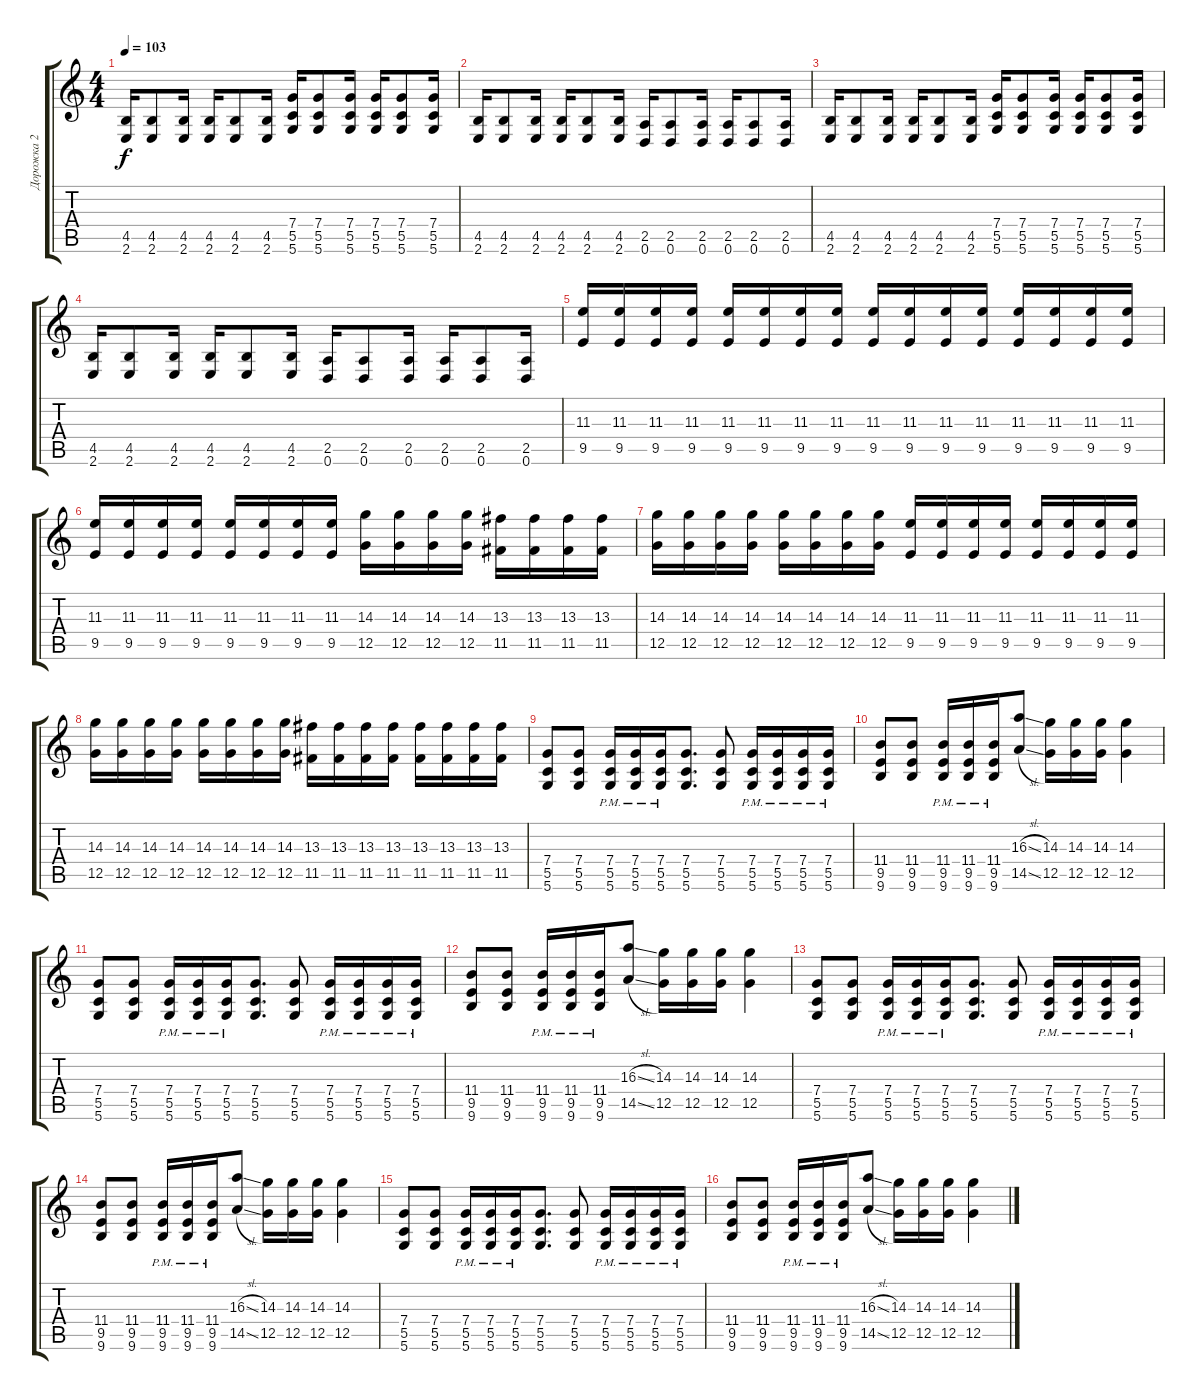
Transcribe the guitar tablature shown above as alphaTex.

\track ("Дорожка 2" "Дорожка 2") {instrument distortionguitar}
\staff {score tabs}
\tuning (D4 A3 F3 C3 G2 D2) {hide}
\ts (4 4)
\tempo 103
\clef g2
\ks c
(4.5 2.6).16{dy f} (4.5 2.6).8 (4.5 2.6).16 (4.5 2.6).16 (4.5 2.6).8 (4.5 2.6).16 (7.4 5.5 5.6).16 (7.4 5.5 5.6).8 (7.4 5.5 5.6).16 (7.4 5.5 5.6).16 (7.4 5.5 5.6).8 (7.4 5.5 5.6).16 |
(4.5 2.6).16 (4.5 2.6).8 (4.5 2.6).16 (4.5 2.6).16 (4.5 2.6).8 (4.5 2.6).16 (2.5 0.6).16 (2.5 0.6).8 (2.5 0.6).16 (2.5 0.6).16 (2.5 0.6).8 (2.5 0.6).16 |
(4.5 2.6).16 (4.5 2.6).8 (4.5 2.6).16 (4.5 2.6).16 (4.5 2.6).8 (4.5 2.6).16 (7.4 5.5 5.6).16 (7.4 5.5 5.6).8 (7.4 5.5 5.6).16 (7.4 5.5 5.6).16 (7.4 5.5 5.6).8 (7.4 5.5 5.6).16 |
(4.5 2.6).16 (4.5 2.6).8 (4.5 2.6).16 (4.5 2.6).16 (4.5 2.6).8 (4.5 2.6).16 (2.5 0.6).16 (2.5 0.6).8 (2.5 0.6).16 (2.5 0.6).16 (2.5 0.6).8 (2.5 0.6).16 |
(11.3 9.5).16 (11.3 9.5).16 (11.3 9.5).16 (11.3 9.5).16 (11.3 9.5).16 (11.3 9.5).16 (11.3 9.5).16 (11.3 9.5).16 (11.3 9.5).16 (11.3 9.5).16 (11.3 9.5).16 (11.3 9.5).16 (11.3 9.5).16 (11.3 9.5).16 (11.3 9.5).16 (11.3 9.5).16 |
(11.3 9.5).16 (11.3 9.5).16 (11.3 9.5).16 (11.3 9.5).16 (11.3 9.5).16 (11.3 9.5).16 (11.3 9.5).16 (11.3 9.5).16 (14.3 12.5).16 (14.3 12.5).16 (14.3 12.5).16 (14.3 12.5).16 (13.3 11.5).16 (13.3 11.5).16 (13.3 11.5).16 (13.3 11.5).16 |
(14.3 12.5).16 (14.3 12.5).16 (14.3 12.5).16 (14.3 12.5).16 (14.3 12.5).16 (14.3 12.5).16 (14.3 12.5).16 (14.3 12.5).16 (11.3 9.5).16 (11.3 9.5).16 (11.3 9.5).16 (11.3 9.5).16 (11.3 9.5).16 (11.3 9.5).16 (11.3 9.5).16 (11.3 9.5).16 |
(14.3 12.5).16 (14.3 12.5).16 (14.3 12.5).16 (14.3 12.5).16 (14.3 12.5).16 (14.3 12.5).16 (14.3 12.5).16 (14.3 12.5).16 (13.3 11.5).16 (13.3 11.5).16 (13.3 11.5).16 (13.3 11.5).16 (13.3 11.5).16 (13.3 11.5).16 (13.3 11.5).16 (13.3 11.5).16 |
(7.4 5.5 5.6).8 (7.4 5.5 5.6).8 (7.4{pm} 5.5{pm} 5.6{pm}).16 (7.4{pm} 5.5{pm} 5.6{pm}).16 (7.4{pm} 5.5{pm} 5.6{pm}).16 (7.4 5.5 5.6).8{d} (7.4 5.5 5.6).8 (7.4{pm} 5.5{pm} 5.6{pm}).16 (7.4{pm} 5.5{pm} 5.6{pm}).16 (7.4{pm} 5.5{pm} 5.6{pm}).16 (7.4{pm} 5.5{pm} 5.6{pm}).16 |
(11.4 9.5 9.6).8 (11.4 9.5 9.6).8 (11.4{pm} 9.5{pm} 9.6{pm}).16 (11.4{pm} 9.5{pm} 9.6{pm}).16 (11.4{pm} 9.5{pm} 9.6{pm}).16 (16.3{sl} 14.5{sl}).8 (14.3 12.5).16 (14.3 12.5).16 (14.3 12.5).16 (14.3 12.5).4 |
(7.4 5.5 5.6).8 (7.4 5.5 5.6).8 (7.4{pm} 5.5{pm} 5.6{pm}).16 (7.4{pm} 5.5{pm} 5.6{pm}).16 (7.4{pm} 5.5{pm} 5.6{pm}).16 (7.4 5.5 5.6).8{d} (7.4 5.5 5.6).8 (7.4{pm} 5.5{pm} 5.6{pm}).16 (7.4{pm} 5.5{pm} 5.6{pm}).16 (7.4{pm} 5.5{pm} 5.6{pm}).16 (7.4{pm} 5.5{pm} 5.6{pm}).16 |
(11.4 9.5 9.6).8 (11.4 9.5 9.6).8 (11.4{pm} 9.5{pm} 9.6{pm}).16 (11.4{pm} 9.5{pm} 9.6{pm}).16 (11.4{pm} 9.5{pm} 9.6{pm}).16 (16.3{sl} 14.5{sl}).8 (14.3 12.5).16 (14.3 12.5).16 (14.3 12.5).16 (14.3 12.5).4 |
(7.4 5.5 5.6).8 (7.4 5.5 5.6).8 (7.4{pm} 5.5{pm} 5.6{pm}).16 (7.4{pm} 5.5{pm} 5.6{pm}).16 (7.4{pm} 5.5{pm} 5.6{pm}).16 (7.4 5.5 5.6).8{d} (7.4 5.5 5.6).8 (7.4{pm} 5.5{pm} 5.6{pm}).16 (7.4{pm} 5.5{pm} 5.6{pm}).16 (7.4{pm} 5.5{pm} 5.6{pm}).16 (7.4{pm} 5.5{pm} 5.6{pm}).16 |
(11.4 9.5 9.6).8 (11.4 9.5 9.6).8 (11.4{pm} 9.5{pm} 9.6{pm}).16 (11.4{pm} 9.5{pm} 9.6{pm}).16 (11.4{pm} 9.5{pm} 9.6{pm}).16 (16.3{sl} 14.5{sl}).8 (14.3 12.5).16 (14.3 12.5).16 (14.3 12.5).16 (14.3 12.5).4 |
(7.4 5.5 5.6).8 (7.4 5.5 5.6).8 (7.4{pm} 5.5{pm} 5.6{pm}).16 (7.4{pm} 5.5{pm} 5.6{pm}).16 (7.4{pm} 5.5{pm} 5.6{pm}).16 (7.4 5.5 5.6).8{d} (7.4 5.5 5.6).8 (7.4{pm} 5.5{pm} 5.6{pm}).16 (7.4{pm} 5.5{pm} 5.6{pm}).16 (7.4{pm} 5.5{pm} 5.6{pm}).16 (7.4{pm} 5.5{pm} 5.6{pm}).16 |
(11.4 9.5 9.6).8 (11.4 9.5 9.6).8 (11.4{pm} 9.5{pm} 9.6{pm}).16 (11.4{pm} 9.5{pm} 9.6{pm}).16 (11.4{pm} 9.5{pm} 9.6{pm}).16 (16.3{sl} 14.5{sl}).8 (14.3 12.5).16 (14.3 12.5).16 (14.3 12.5).16 (14.3 12.5).4
